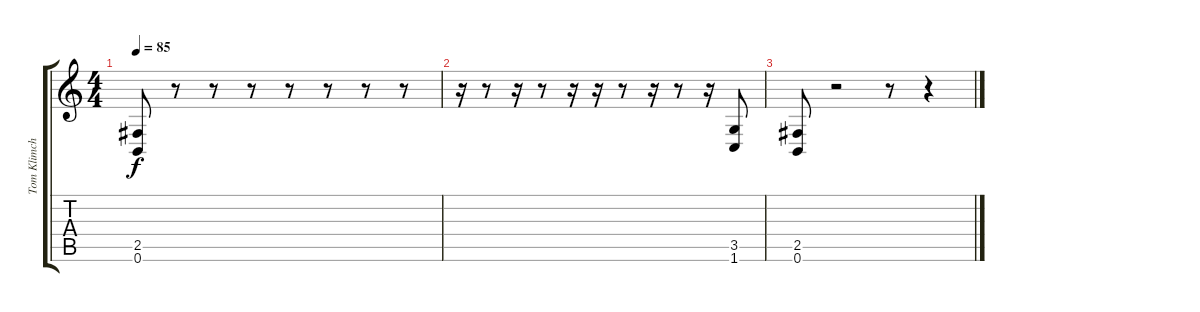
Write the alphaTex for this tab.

\track ("Tom Klimchuck" "Tom Klimch") {instrument overdrivenguitar}
\staff {score tabs}
\tuning (B3 Gb3 D3 A2 E2 B1) {hide}
\ts (4 4)
\tempo 85
\clef g2
\ks c
(2.5 0.6).8{dy f} r.8 r.8 r.8 r.8 r.8 r.8 r.8 |
r.16 r.8 r.16 r.8 r.16 r.16 r.8 r.16 r.8 r.16 (3.5 1.6).8 |
(2.5 0.6).8 r.2 r.8 r.4
